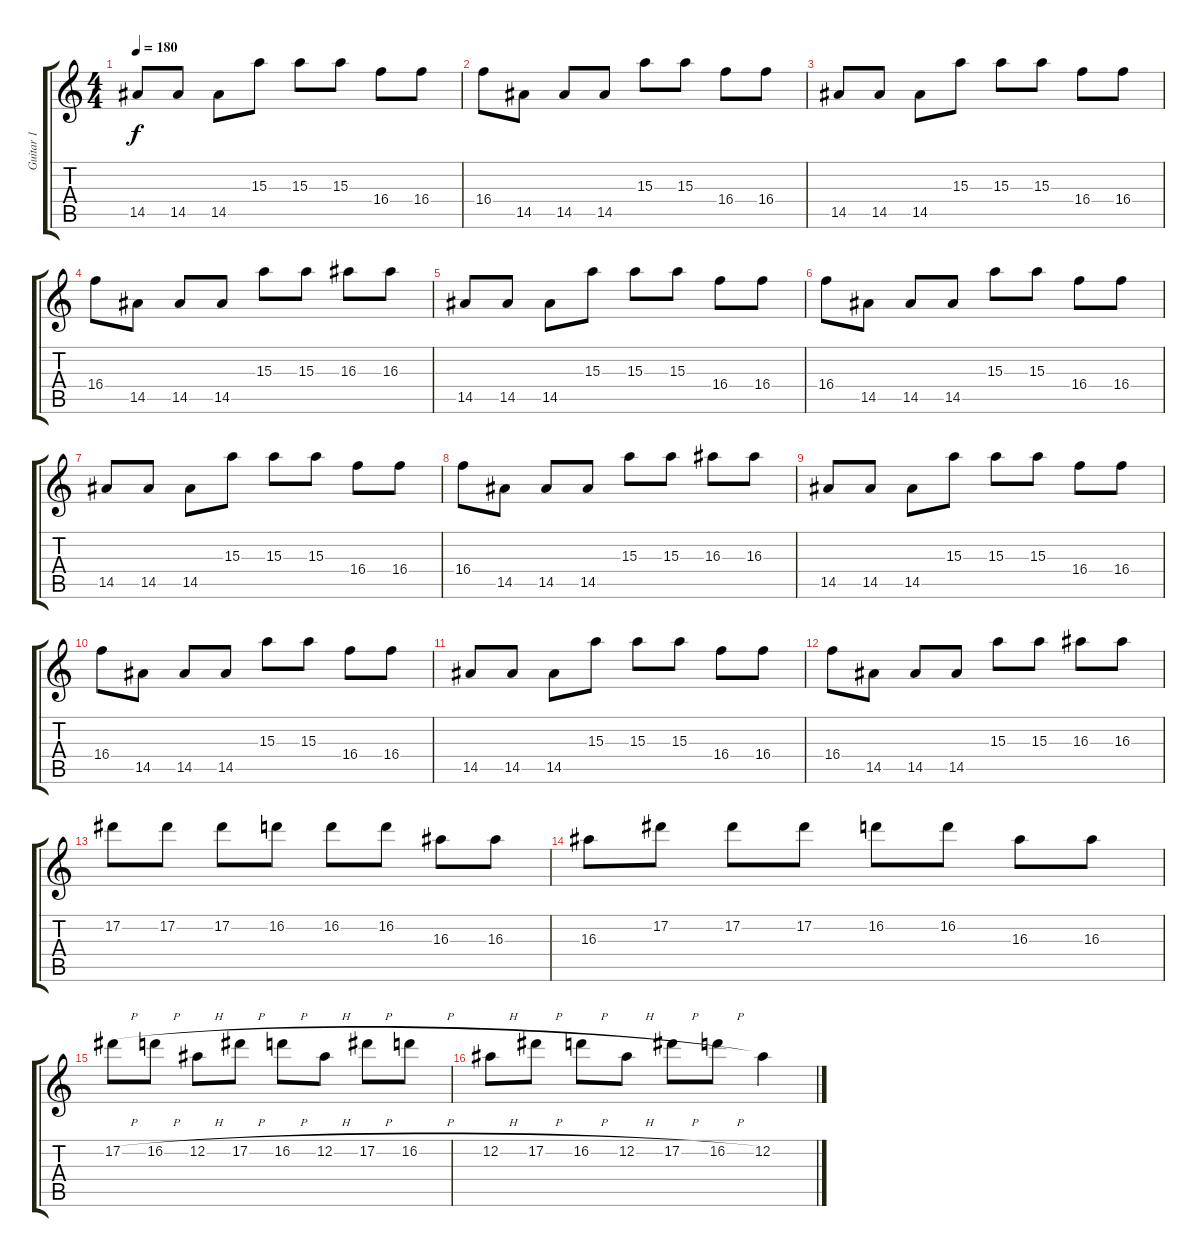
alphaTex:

\track ("Guitar 1" "Guitar 1") {instrument distortionguitar}
\staff {score tabs}
\tuning (Eb4 Bb3 Gb3 Db3 Ab2 Db2) {hide}
\ts (4 4)
\tempo 180
\clef g2
\ks c
14.5.8{dy f} 14.5.8 14.5.8 15.3.8 15.3.8 15.3.8 16.4.8 16.4.8 |
16.4.8 14.5.8 14.5.8 14.5.8 15.3.8 15.3.8 16.4.8 16.4.8 |
14.5.8 14.5.8 14.5.8 15.3.8 15.3.8 15.3.8 16.4.8 16.4.8 |
16.4.8 14.5.8 14.5.8 14.5.8 15.3.8 15.3.8 16.3.8 16.3.8 |
14.5.8 14.5.8 14.5.8 15.3.8 15.3.8 15.3.8 16.4.8 16.4.8 |
16.4.8 14.5.8 14.5.8 14.5.8 15.3.8 15.3.8 16.4.8 16.4.8 |
14.5.8 14.5.8 14.5.8 15.3.8 15.3.8 15.3.8 16.4.8 16.4.8 |
16.4.8 14.5.8 14.5.8 14.5.8 15.3.8 15.3.8 16.3.8 16.3.8 |
14.5.8 14.5.8 14.5.8 15.3.8 15.3.8 15.3.8 16.4.8 16.4.8 |
16.4.8 14.5.8 14.5.8 14.5.8 15.3.8 15.3.8 16.4.8 16.4.8 |
14.5.8 14.5.8 14.5.8 15.3.8 15.3.8 15.3.8 16.4.8 16.4.8 |
16.4.8 14.5.8 14.5.8 14.5.8 15.3.8 15.3.8 16.3.8 16.3.8 |
17.2.8 17.2.8 17.2.8 16.2.8 16.2.8 16.2.8 16.3.8 16.3.8 |
16.3.8 17.2.8 17.2.8 17.2.8 16.2.8 16.2.8 16.3.8 16.3.8 |
17.2{h}.8 16.2{h}.8 12.2{h}.8 17.2{h}.8 16.2{h}.8 12.2{h}.8 17.2{h}.8 16.2{h}.8 |
12.2{h}.8 17.2{h}.8 16.2{h}.8 12.2{h}.8 17.2{h}.8 16.2{h}.8 12.2.4
